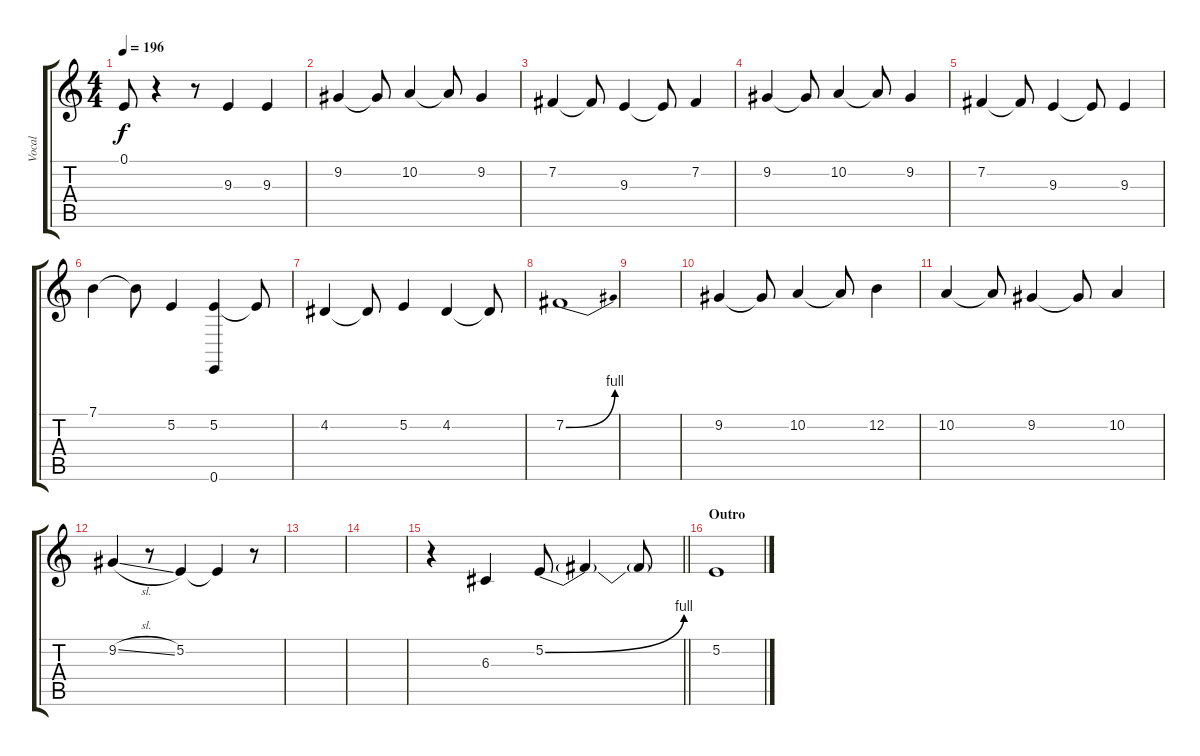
\track ("Vocal" "Vocal") {instrument altosax}
\staff {score tabs}
\tuning (E4 B3 G3 D3 A2 E2) {hide}
\ts (4 4)
\tempo 196
\clef g2
\ks c
0.1{t}.8{dy f} r.4 r.8 9.3.4 9.3.4 |
9.2.4 9.2{t}.8 10.2.4 10.2{t}.8 9.2.4 |
7.2.4 7.2{t}.8 9.3.4 9.3{t}.8 7.2.4 |
9.2.4 9.2{t}.8 10.2.4 10.2{t}.8 9.2.4 |
7.2.4 7.2{t}.8 9.3.4 9.3{t}.8 9.3.4 |
7.1.4 7.1{t}.8 5.2.4 (5.2 0.6).4 5.2{t}.8 |
4.2.4 4.2{t}.8 5.2.4 4.2.4 4.2{t}.8 |
7.2{be (bend 0 0 60 4)}.1 |
|
9.2.4 9.2{t}.8 10.2.4 10.2{t}.8 12.2.4 |
10.2.4 10.2{t}.8 9.2.4 9.2{t}.8 10.2.4 |
9.2{sl}.4 r.8 5.2.4 5.2{t}.4 r.8 |
|
|
\barLineRight lightlight
r.4 6.3.4 5.2{be (bend 0 0 60 4)}.8 5.2{t}.4 5.2{t}.8 |
\section ("" "Outro")
5.2.1
